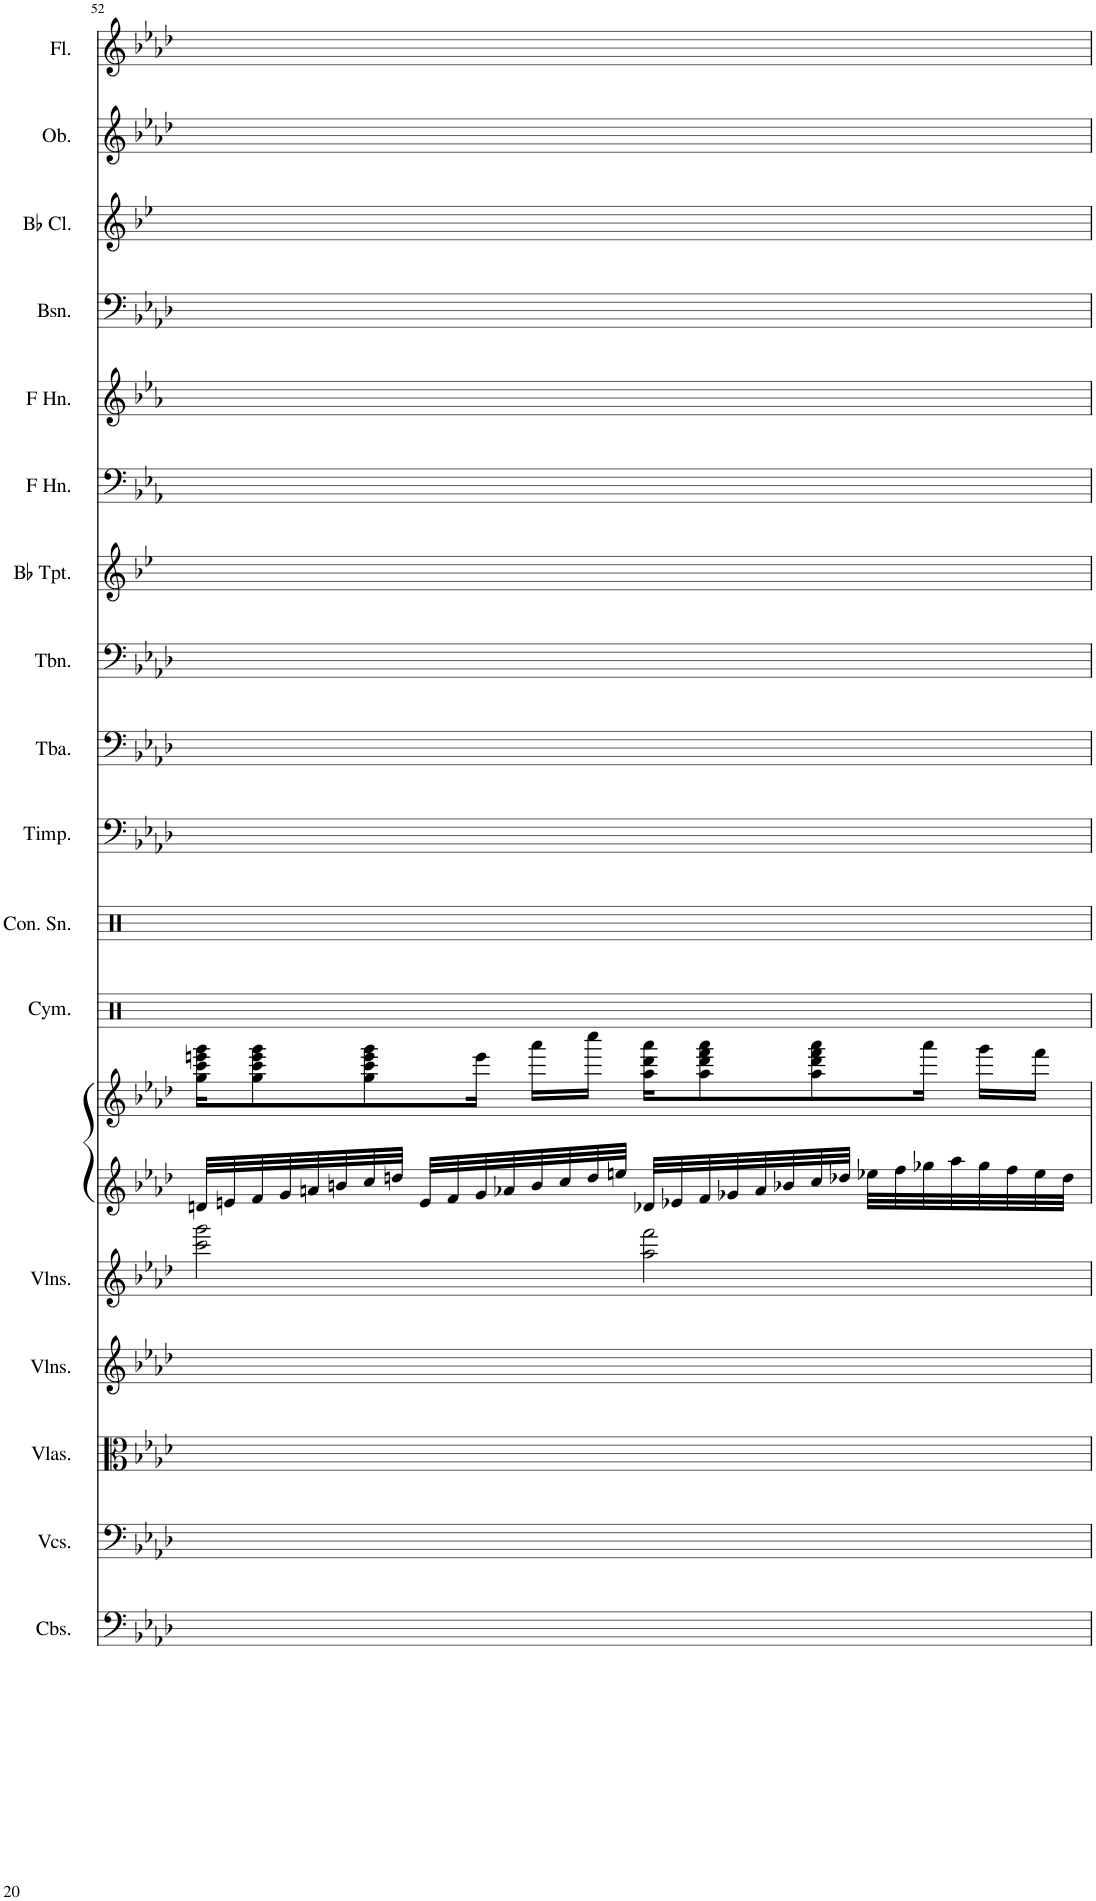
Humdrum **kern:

**kern	**kern	**kern	**kern	**kern	**kern	**kern	**kern	**kern	**kern	**kern	**kern	**kern	**kern	**kern	**kern	**kern	**kern	**kern
*part18	*part17	*part16	*part15	*part14	*part13	*part13	*part12	*part11	*part10	*part9	*part8	*part7	*part6	*part5	*part4	*part3	*part2	*part1
*staff19	*staff18	*staff17	*staff16	*staff15	*staff14	*staff13	*staff12	*staff11	*staff10	*staff9	*staff8	*staff7	*staff6	*staff5	*staff4	*staff3	*staff2	*staff1
*I"Contrabasses	*I"Violoncellos	*I"Violas	*I"Violins	*I"Violins	*I"Piano	*	*I"Cymbal	*I"Concert Snare Drum	*I"Timpani	*I"Tuba	*I"Trombone	*I"Bb Trumpet	*I"Horn in F	*I"Horn in F	*I"Bassoon	*I"Bb Clarinet	*I"Oboe	*I"Flute
*I'Cbs.	*I'Vcs.	*I'Vlas.	*I'Vlns.	*I'Vlns.	*I'Pno	*	*I'Cym.	*I'Con. Sn.	*I'Timp.	*I'Tba.	*I'Tbn.	*I'Bb Tpt.	*	*	*I'Bsn.	*I'Bb Cl.	*I'Ob.	*I'Fl.
!!LO:PB:g=z
*clefF4	*clefF4	*clefC3	*clefG2	*clefG2	*clefG2	*clefG2	*clefX	*clefX	*clefF4	*clefF4	*clefF4	*clefG2	*clefF4	*clefG2	*clefF4	*clefG2	*clefG2	*clefG2
*Trd7c12	*	*	*	*	*	*	*	*	*	*	*	*Trd1c2	*Trd4c7	*Trd4c7	*	*Trd1c2	*	*
*k[b-e-a-d-]	*k[b-e-a-d-]	*k[b-e-a-d-]	*k[b-e-a-d-]	*k[b-e-a-d-]	*k[b-e-a-d-]	*k[b-e-a-d-]	*k[]	*k[]	*k[b-e-a-d-]	*k[b-e-a-d-]	*k[b-e-a-d-]	*k[b-e-]	*k[b-e-a-]	*k[b-e-a-]	*k[b-e-a-d-]	*k[b-e-]	*k[b-e-a-d-]	*k[b-e-a-d-]
*f:	*f:	*f:	*f:	*f:	*f:	*f:	*	*	*f:	*f:	*f:	*g:	*c:	*c:	*f:	*g:	*f:	*f:
*M4/4	*M4/4	*M4/4	*M4/4	*M4/4	*M4/4	*M4/4	*M4/4	*M4/4	*M4/4	*M4/4	*M4/4	*M4/4	*M4/4	*M4/4	*M4/4	*M4/4	*M4/4	*M4/4
=52	=52	=52	=52	=52	=52	=52	=52	=52	=52	=52	=52	=52	=52	=52	=52	=52	=52	=52
1ryy	1ryy	1ryy	1ryy	2ccc\ 2ggg\	32dn/LLL	16gg\ 16ccc\ 16eeen\ 16ggg\KL	1ryy	1ryy	1ryy	1ryy	1ryy	1ryy	1ryy	1ryy	1ryy	1ryy	1ryy	1ryy
.	.	.	.	.	32en/	.	.	.	.	.	.	.	.	.	.	.	.	.
.	.	.	.	.	32f/	8gg\ 8ccc\ 8eee\ 8ggg\	.	.	.	.	.	.	.	.	.	.	.	.
.	.	.	.	.	32g/	.	.	.	.	.	.	.	.	.	.	.	.	.
.	.	.	.	.	32an/	.	.	.	.	.	.	.	.	.	.	.	.	.
.	.	.	.	.	32bn/	.	.	.	.	.	.	.	.	.	.	.	.	.
.	.	.	.	.	32cc/	8gg\ 8ccc\ 8eee\ 8ggg\	.	.	.	.	.	.	.	.	.	.	.	.
.	.	.	.	.	32ddn/JJJ	.	.	.	.	.	.	.	.	.	.	.	.	.
.	.	.	.	.	32e/LLL	.	.	.	.	.	.	.	.	.	.	.	.	.
.	.	.	.	.	32f/	.	.	.	.	.	.	.	.	.	.	.	.	.
.	.	.	.	.	32g/	16eee\Jk	.	.	.	.	.	.	.	.	.	.	.	.
.	.	.	.	.	32a-X/	.	.	.	.	.	.	.	.	.	.	.	.	.
.	.	.	.	.	32b/	16aaa-\LL	.	.	.	.	.	.	.	.	.	.	.	.
.	.	.	.	.	32cc/	.	.	.	.	.	.	.	.	.	.	.	.	.
.	.	.	.	.	32dd/	16cccc\JJ	.	.	.	.	.	.	.	.	.	.	.	.
.	.	.	.	.	32een/JJJ	.	.	.	.	.	.	.	.	.	.	.	.	.
.	.	.	.	2aa-\ 2fff\	32d-X/LLL	16aa-\ 16ddd-\ 16aaa-\KL	.	.	.	.	.	.	.	.	.	.	.	.
.	.	.	.	.	32e-X/	.	.	.	.	.	.	.	.	.	.	.	.	.
.	.	.	.	.	32f/	8aa-\ 8ddd-\ 8fff\ 8aaa-\	.	.	.	.	.	.	.	.	.	.	.	.
.	.	.	.	.	32g-X/	.	.	.	.	.	.	.	.	.	.	.	.	.
.	.	.	.	.	32a-/	.	.	.	.	.	.	.	.	.	.	.	.	.
.	.	.	.	.	32b-X/	.	.	.	.	.	.	.	.	.	.	.	.	.
.	.	.	.	.	32cc/	8aa-\ 8ddd-\ 8fff\ 8aaa-\	.	.	.	.	.	.	.	.	.	.	.	.
.	.	.	.	.	32dd-X/JJJ	.	.	.	.	.	.	.	.	.	.	.	.	.
.	.	.	.	.	32ee-X\LLL	.	.	.	.	.	.	.	.	.	.	.	.	.
.	.	.	.	.	32ff\	.	.	.	.	.	.	.	.	.	.	.	.	.
.	.	.	.	.	32gg-X\	16aaa-\Jk	.	.	.	.	.	.	.	.	.	.	.	.
.	.	.	.	.	32aa-\	.	.	.	.	.	.	.	.	.	.	.	.	.
.	.	.	.	.	32gg-\	16ggg\LL	.	.	.	.	.	.	.	.	.	.	.	.
.	.	.	.	.	32ff\	.	.	.	.	.	.	.	.	.	.	.	.	.
.	.	.	.	.	32ee-\	16fff\JJ	.	.	.	.	.	.	.	.	.	.	.	.
.	.	.	.	.	32dd-\JJJ	.	.	.	.	.	.	.	.	.	.	.	.	.
=	=	=	=	=	=	=	=	=	=	=	=	=	=	=	=	=	=	=
*-	*-	*-	*-	*-	*-	*-	*-	*-	*-	*-	*-	*-	*-	*-	*-	*-	*-	*-
